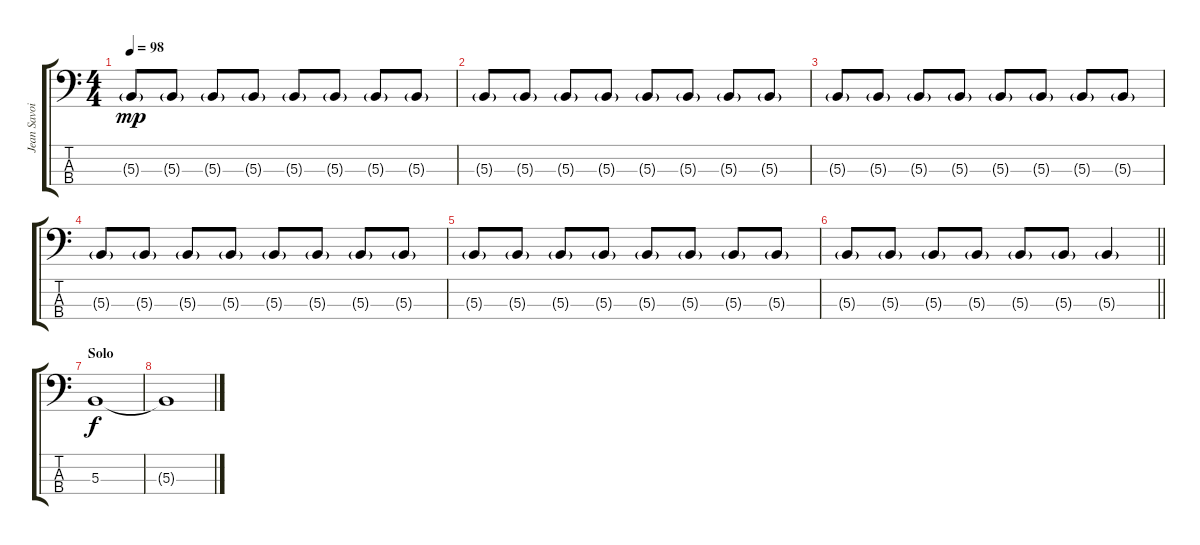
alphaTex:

\track ("Jean Savoie" "Jean Savoi") {instrument electricbasspick}
\staff {score tabs}
\tuning (Gb2 B1 Gb1 B0) {hide}
\ts (4 4)
\tempo 98
\clef f4
\ks c
5.3{g}.8{dy mp} 5.3{g}.8 5.3{g}.8 5.3{g}.8 5.3{g}.8 5.3{g}.8 5.3{g}.8 5.3{g}.8 |
5.3{g}.8 5.3{g}.8 5.3{g}.8 5.3{g}.8 5.3{g}.8 5.3{g}.8 5.3{g}.8 5.3{g}.8 |
5.3{g}.8 5.3{g}.8 5.3{g}.8 5.3{g}.8 5.3{g}.8 5.3{g}.8 5.3{g}.8 5.3{g}.8 |
5.3{g}.8 5.3{g}.8 5.3{g}.8 5.3{g}.8 5.3{g}.8 5.3{g}.8 5.3{g}.8 5.3{g}.8 |
5.3{g}.8 5.3{g}.8 5.3{g}.8 5.3{g}.8 5.3{g}.8 5.3{g}.8 5.3{g}.8 5.3{g}.8 |
\barLineRight lightlight
5.3{g}.8 5.3{g}.8 5.3{g}.8 5.3{g}.8 5.3{g}.8 5.3{g}.8 5.3{g}.4 |
\section ("" "Solo")
5.3.1{dy f} |
5.3{t}.1
